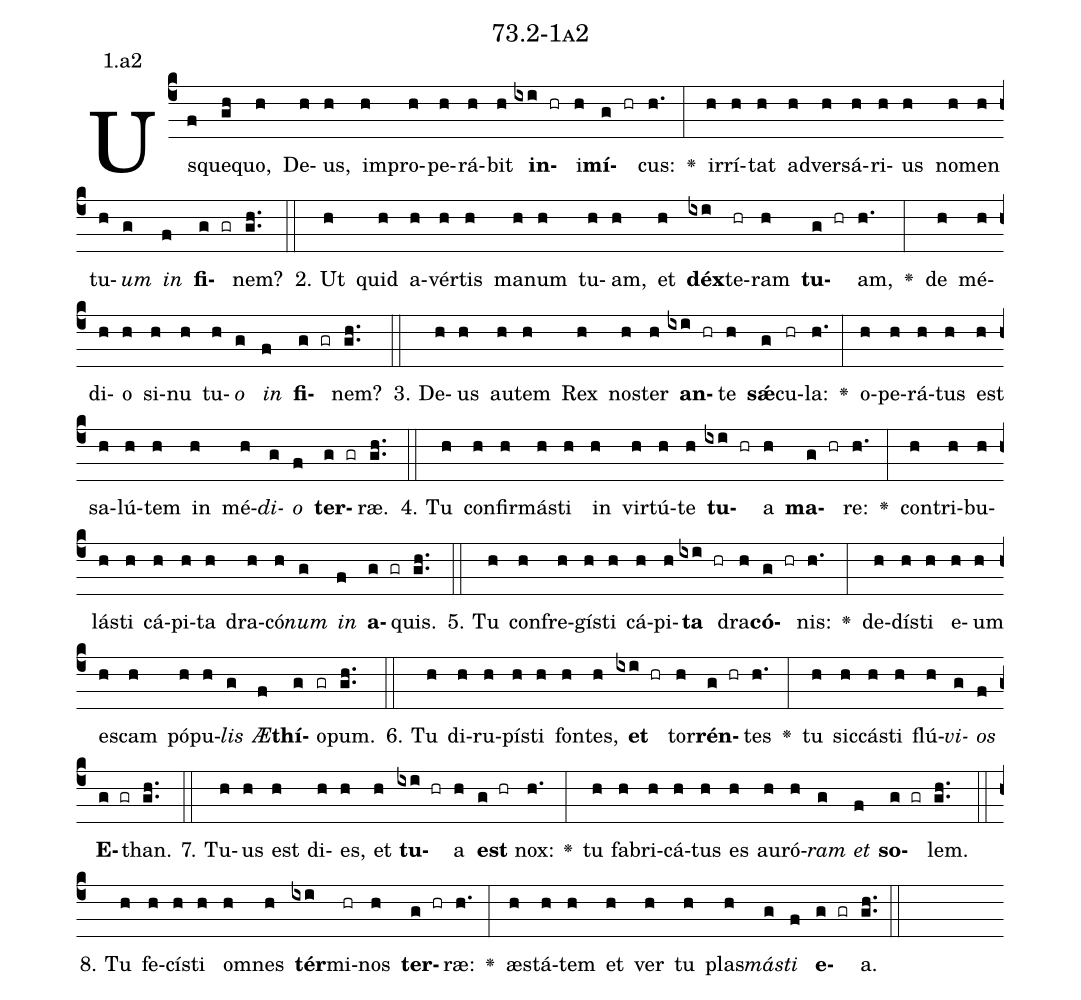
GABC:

name: 73.2-1a2;
annotation: 1.a2;
%%
(c4)Us(f)que(gh)quo,(h) De(h)us,(h) im(h)pro(h)pe(h)rá(h)bit(h) <b>in</b>(ixi hr)i(h)<b>mí</b>(g hr)cus:(h.) <v>\greheightstar</v>(:) ir(h)rí(h)tat(h) ad(h)ver(h)sá(h)ri(h)us(h) no(h)men(h) tu(h)<i>um</i>(g) <i>in</i>(f) <b>fi</b>(g gr)nem?(gh..) (::)
2. Ut(h) quid(h) a(h)vér(h)tis(h) ma(h)num(h) tu(h)am,(h) et(h) <b>déx</b>(ixi)te(hr)ram(h) <b>tu</b>(g hr)am,(h.) <v>\greheightstar</v>(:) de(h) mé(h)di(h)o(h) si(h)nu(h) tu(h)<i>o</i>(g) <i>in</i>(f) <b>fi</b>(g gr)nem?(gh..) (::)
3. De(h)us(h) au(h)tem(h) Rex(h) nos(h)ter(h) <b>an</b>(ixi hr)te(h) <b>sǽ</b>(g)cu(hr)la:(h.) <v>\greheightstar</v>(:) o(h)pe(h)rá(h)tus(h) est(h) sa(h)lú(h)tem(h) in(h) mé(h)<i>di</i>(g)<i>o</i>(f) <b>ter</b>(g gr)ræ.(gh..) (::)
4. Tu(h) con(h)fir(h)más(h)ti(h) in(h) vir(h)tú(h)te(h) <b>tu</b>(ixi hr)a(h) <b>ma</b>(g hr)re:(h.) <v>\greheightstar</v>(:) con(h)tri(h)bu(h)lás(h)ti(h) cá(h)pi(h)ta(h) dra(h)có(h)<i>num</i>(g) <i>in</i>(f) <b>a</b>(g gr)quis.(gh..) (::)
5. Tu(h) con(h)fre(h)gís(h)ti(h) cá(h)pi(h)<b>ta</b>(ixi hr) dra(h)<b>có</b>(g hr)nis:(h.) <v>\greheightstar</v>(:) de(h)dís(h)ti(h) e(h)um(h) es(h)cam(h) pó(h)pu(h)<i>lis</i>(g) <i>Æ</i>(f)<b>thí</b>(g)o(gr)pum.(gh..) (::)
6. Tu(h) di(h)ru(h)pís(h)ti(h) fon(h)tes,(h) <b>et</b>(ixi hr) tor(h)<b>rén</b>(g hr)tes(h.) <v>\greheightstar</v>(:) tu(h) sic(h)cás(h)ti(h) flú(h)<i>vi</i>(g)<i>os</i>(f) <b>E</b>(g gr)than.(gh..) (::)
7. Tu(h)us(h) est(h) di(h)es,(h) et(h) <b>tu</b>(ixi hr)a(h) <b>est</b>(g hr) nox:(h.) <v>\greheightstar</v>(:) tu(h) fa(h)bri(h)cá(h)tus(h) es(h) au(h)ró(h)<i>ram</i>(g) <i>et</i>(f) <b>so</b>(g gr)lem.(gh..) (::)
8. Tu(h) fe(h)cís(h)ti(h) om(h)nes(h) <b>tér</b>(ixi)mi(hr)nos(h) <b>ter</b>(g hr)ræ:(h.) <v>\greheightstar</v>(:) æs(h)tá(h)tem(h) et(h) ver(h) tu(h) plas(h)<i>más</i>(g)<i>ti</i>(f) <b>e</b>(g gr)a.(gh..) (::)
